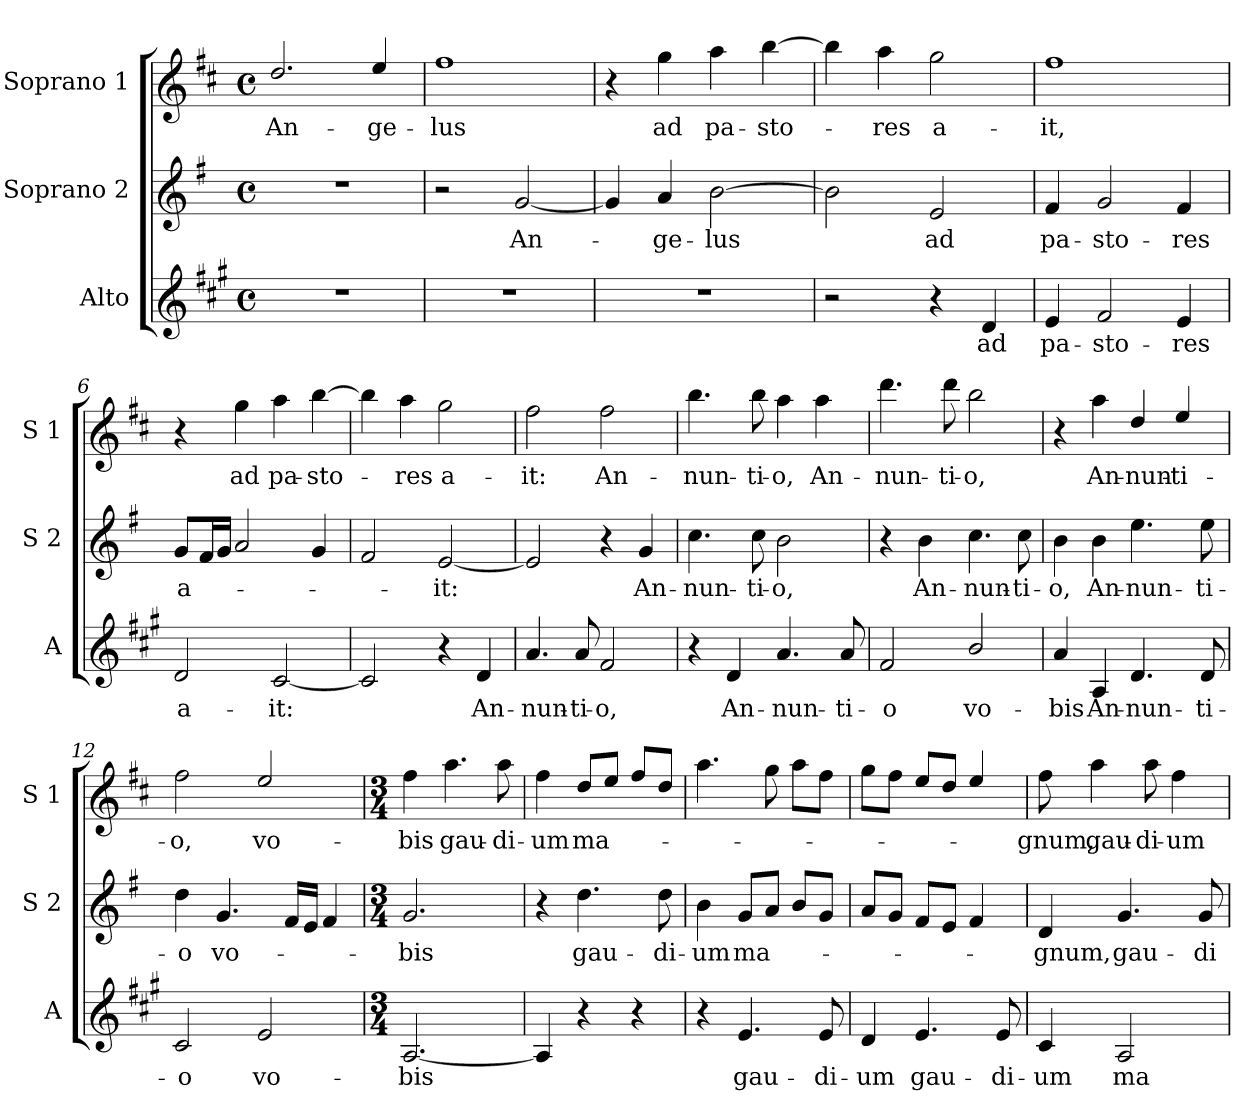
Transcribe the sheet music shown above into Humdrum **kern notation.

**kern	**text	**kern	**text	**kern	**text
*part3	*part3	*part2	*part2	*part1	*part1
*staff3	*staff3	*staff2	*staff2	*staff1	*staff1
*I"Alto	*	*I"Soprano 2	*	*I"Soprano 1	*
*I'A	*	*I'S 2	*	*I'S 1	*
*clefG2	*	*clefG2	*	*clefG2	*
*ITrd1c2	*	*	*	*ITrd4c7	*
*k[f#]	*	*k[f#]	*	*k[f#]	*
*G:	*	*G:	*	*G:	*
*M4/4	*	*M4/4	*	*M4/4	*
*met(c)	*	*met(c)	*	*met(c)	*
*MM120	*	*MM120	*	*MM120	*
=1	=1	=1	=1	=1	=1
!	!	!	!	!	!LO:LY:b
1r	.	1r	.	2.g/	An-
!	!	!	!	!	!LO:LY:b
.	.	.	.	4a/	-ge-
=2	=2	=2	=2	=2	=2
!	!	!	!	!	!LO:LY:b
1r	.	2r	.	1b	-lus
!	!	!	!LO:LY:b	!	!
.	.	[2g/	An-	.	.
=3	=3	=3	=3	=3	=3
1r	.	4g/]	.	4r	.
!	!	!	!LO:LY:b	!	!LO:LY:b
.	.	4a/	-ge-	4cc\	ad
!	!	!	!LO:LY:b	!	!LO:LY:b
.	.	[2b\	-lus	4dd\	pa-
!	!	!	!	!	!LO:LY:b
.	.	.	.	[4ee\	-sto-
=4	=4	=4	=4	=4	=4
2r	.	2b\]	.	4ee\]	.
!	!	!	!	!	!LO:LY:b
.	.	.	.	4dd\	-res
!	!	!	!LO:LY:b	!	!LO:LY:b
4r	.	2e/	ad	2cc\	a-
!	!LO:LY:b	!	!	!	!
4c/	ad	.	.	.	.
=5	=5	=5	=5	=5	=5
!	!LO:LY:b	!	!LO:LY:b	!	!LO:LY:b
4d/	pa-	4f#/	pa-	1b	-it,
!	!LO:LY:b	!	!LO:LY:b	!	!
2e/	-sto-	2g/	-sto-	.	.
!	!LO:LY:b	!	!LO:LY:b	!	!
4d/	-res	4f#/	-res	.	.
=6	=6	=6	=6	=6	=6
!	!LO:LY:b	!	!LO:LY:b	!	!
2c/	a-	8g/L	a-	4r	.
.	.	16f#/L	.	.	.
.	.	16g/JJ	.	.	.
!	!	!	!	!	!LO:LY:b
.	.	2a/	.	4cc\	ad
!	!LO:LY:b	!	!	!	!LO:LY:b
[2B/	-it:	.	.	4dd\	pa-
!	!	!	!	!	!LO:LY:b
.	.	4g/	.	[4ee\	-sto-
!!LO:LB:g=z
=7	=7	=7	=7	=7	=7
2B/]	.	2f#/	.	4ee\]	.
!	!	!	!	!	!LO:LY:b
.	.	.	.	4dd\	-res
!	!	!	!LO:LY:b	!	!LO:LY:b
4r	.	[2e/	-it:	2cc\	a-
!	!LO:LY:b	!	!	!	!
4c/	An-	.	.	.	.
=8	=8	=8	=8	=8	=8
!	!LO:LY:b	!	!	!	!LO:LY:b
4.g/	-nun-	2e/]	.	2b\	-it:
!	!LO:LY:b	!	!	!	!
8g/	-ti-	.	.	.	.
!	!LO:LY:b	!	!	!	!LO:LY:b
2e/	-o,	4r	.	2b\	An-
!	!	!	!LO:LY:b	!	!
.	.	4g/	An-	.	.
=9	=9	=9	=9	=9	=9
!	!	!	!LO:LY:b	!	!LO:LY:b
4r	.	4.cc\	-nun-	4.ee\	-nun-
!	!LO:LY:b	!	!	!	!
4c/	An-	.	.	.	.
!	!	!	!LO:LY:b	!	!LO:LY:b
.	.	8cc\	-ti-	8ee\	-ti-
!	!LO:LY:b	!	!LO:LY:b	!	!LO:LY:b
4.g/	-nun-	2b\	-o,	4dd\	-o,
!	!	!	!	!	!LO:LY:b
.	.	.	.	4dd\	An-
!	!LO:LY:b	!	!	!	!
8g/	-ti-	.	.	.	.
=10	=10	=10	=10	=10	=10
!	!LO:LY:b	!	!	!	!LO:LY:b
2e/	-o	4r	.	4.gg\	-nun-
!	!	!	!LO:LY:b	!	!
.	.	4b\	An-	.	.
!	!	!	!	!	!LO:LY:b
.	.	.	.	8gg\	-ti-
!	!LO:LY:b	!	!LO:LY:b	!	!LO:LY:b
2a/	vo-	4.cc\	-nun-	2ee\	-o,
!	!	!	!LO:LY:b	!	!
.	.	8cc\	-ti-	.	.
=11	=11	=11	=11	=11	=11
!	!LO:LY:b	!	!LO:LY:b	!	!
4g/	-bis	4b\	-o,	4r	.
!	!LO:LY:b	!	!LO:LY:b	!	!LO:LY:b
4G/	An-	4b\	An-	4dd\	An-
!	!LO:LY:b	!	!LO:LY:b	!	!LO:LY:b
4.c/	-nun-	4.ee\	-nun-	4g/	-nun-
!	!	!	!	!	!LO:LY:b
.	.	.	.	4a/	-ti-
!	!LO:LY:b	!	!LO:LY:b	!	!
8c/	-ti-	8ee\	-ti-	.	.
=12	=12	=12	=12	=12	=12
!	!LO:LY:b	!	!LO:LY:b	!	!LO:LY:b
2B/	-o	4dd\	-o	2b\	-o,
!	!	!	!LO:LY:b	!	!
.	.	4.g/	vo-	.	.
!	!LO:LY:b	!	!	!	!LO:LY:b
2d/	vo-	.	.	2a/	vo-
.	.	16f#/LL	.	.	.
.	.	16e/JJ	.	.	.
.	.	4f#/	.	.	.
!!LO:LB:g=z
=13	=13	=13	=13	=13	=13
*M3/4	*	*M3/4	*	*M3/4	*
!	!LO:LY:b	!	!LO:LY:b	!	!LO:LY:b
[2.G/	-bis	2.g/	-bis	4b\	-bis
!	!	!	!	!	!LO:LY:b
.	.	.	.	4.dd\	gau-
!	!	!	!	!	!LO:LY:b
.	.	.	.	8dd\	-di-
=14	=14	=14	=14	=14	=14
!	!	!	!	!	!LO:LY:b
4G/]	.	4r	.	4b\	-um
!	!	!	!LO:LY:b	!	!LO:LY:b
4r	.	4.dd\	gau-	8g/L	ma-
.	.	.	.	8a/J	.
4r	.	.	.	8b/L	.
!	!	!	!LO:LY:b	!	!
.	.	8dd\	-di-	8g/J	.
=15	=15	=15	=15	=15	=15
!	!	!	!LO:LY:b	!	!
4r	.	4b\	-um	4.dd\	.
!	!LO:LY:b	!	!LO:LY:b	!	!
4.d/	gau-	8g/L	ma-	.	.
.	.	8a/J	.	8cc\	.
.	.	8b/L	.	8dd\L	.
!	!LO:LY:b	!	!	!	!
8d/	-di-	8g/J	.	8b\J	.
=16	=16	=16	=16	=16	=16
!	!LO:LY:b	!	!	!	!
4c/	-um	8a/L	.	8cc\L	.
.	.	8g/J	.	8b\J	.
!	!LO:LY:b	!	!	!	!
4.d/	gau-	8f#/L	.	8a/L	.
.	.	8e/J	.	8g/J	.
.	.	4f#/	.	4a/	.
!	!LO:LY:b	!	!	!	!
8d/	-di-	.	.	.	.
=17	=17	=17	=17	=17	=17
!	!LO:LY:b	!	!LO:LY:b	!	!LO:LY:b
4B/	-um	4d/	-gnum,	8b\	-gnum,
!	!	!	!	!	!LO:LY:b
.	.	.	.	4dd\	gau-
!	!LO:LY:b	!	!LO:LY:b	!	!
2G/	ma-	4.g/	gau-	.	.
!	!	!	!	!	!LO:LY:b
.	.	.	.	8dd\	-di-
!	!	!	!	!	!LO:LY:b
.	.	.	.	4b\	-um
!	!	!	!LO:LY:b	!	!
.	.	8g/	-di-	.	.
=	=	=	=	=	=
*-	*-	*-	*-	*-	*-
